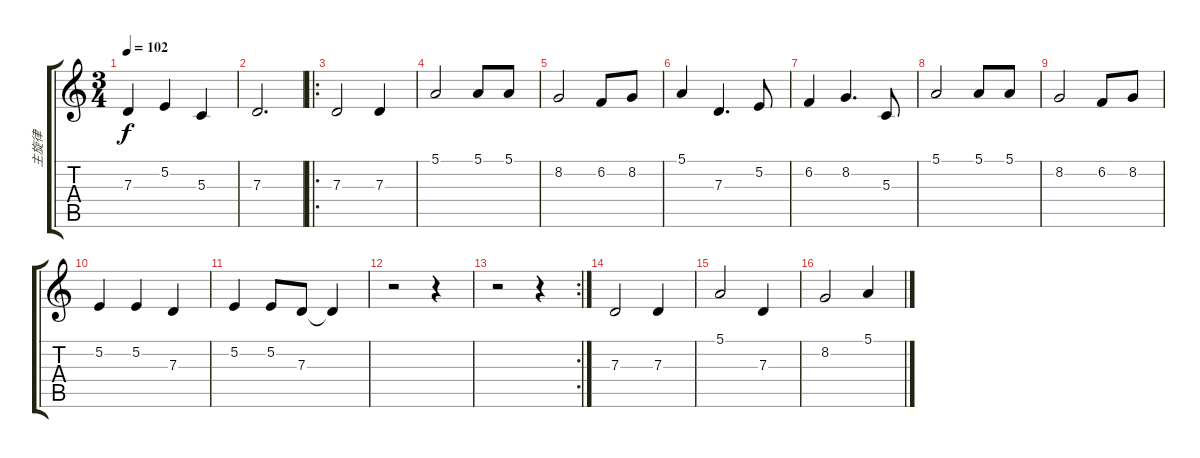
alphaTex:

\track ("主旋律" "主旋律") {instrument violin}
\staff {score tabs}
\tuning (E4 B3 G3 D3 A2 E2) {hide}
\ts (3 4)
\tempo 102
\clef g2
\ks c
7.3.4{dy f} 5.2.4 5.3.4 |
7.3.2{d} |
\ro
7.3.2 7.3.4 |
5.1.2 5.1.8 5.1.8 |
8.2.2 6.2.8 8.2.8 |
5.1.4 7.3.4{d} 5.2.8 |
6.2.4 8.2.4{d} 5.3.8 |
5.1.2 5.1.8 5.1.8 |
8.2.2 6.2.8 8.2.8 |
5.2.4 5.2.4 7.3.4 |
5.2.4 5.2.8 7.3.8 7.3{t}.4 |
r.2 r.4 |
\rc 2
r.2 r.4 |
7.3.2 7.3.4 |
5.1.2 7.3.4 |
8.2.2 5.1.4
